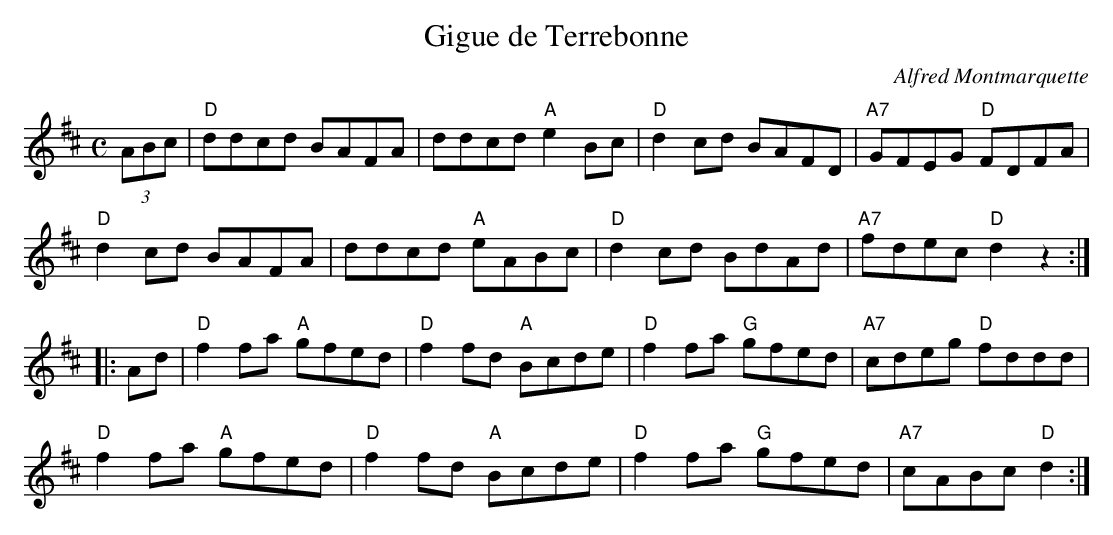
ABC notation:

X:1
T:Gigue de Terrebonne
C:Alfred Montmarquette
M:C
K:D
(3ABc|"D"ddcd BAFA |ddcd "A"e2 Bc|"D"d2cd BAFD| "A7"GFEG "D"FDFA|
"D"d2cd BAFA |ddcd "A"eABc|"D"d2cd BdAd| "A7"fdec"D"d2z2:|
|:Ad|"D"f2fa "A"gfed |"D"f2fd "A"Bcde|"D"f2fa "G"gfed |"A7"cdeg "D"fddd|
"D"f2fa "A"gfed| "D"f2fd "A"Bcde|"D"f2fa "G"gfed |"A7"cABc "D"d2:|
